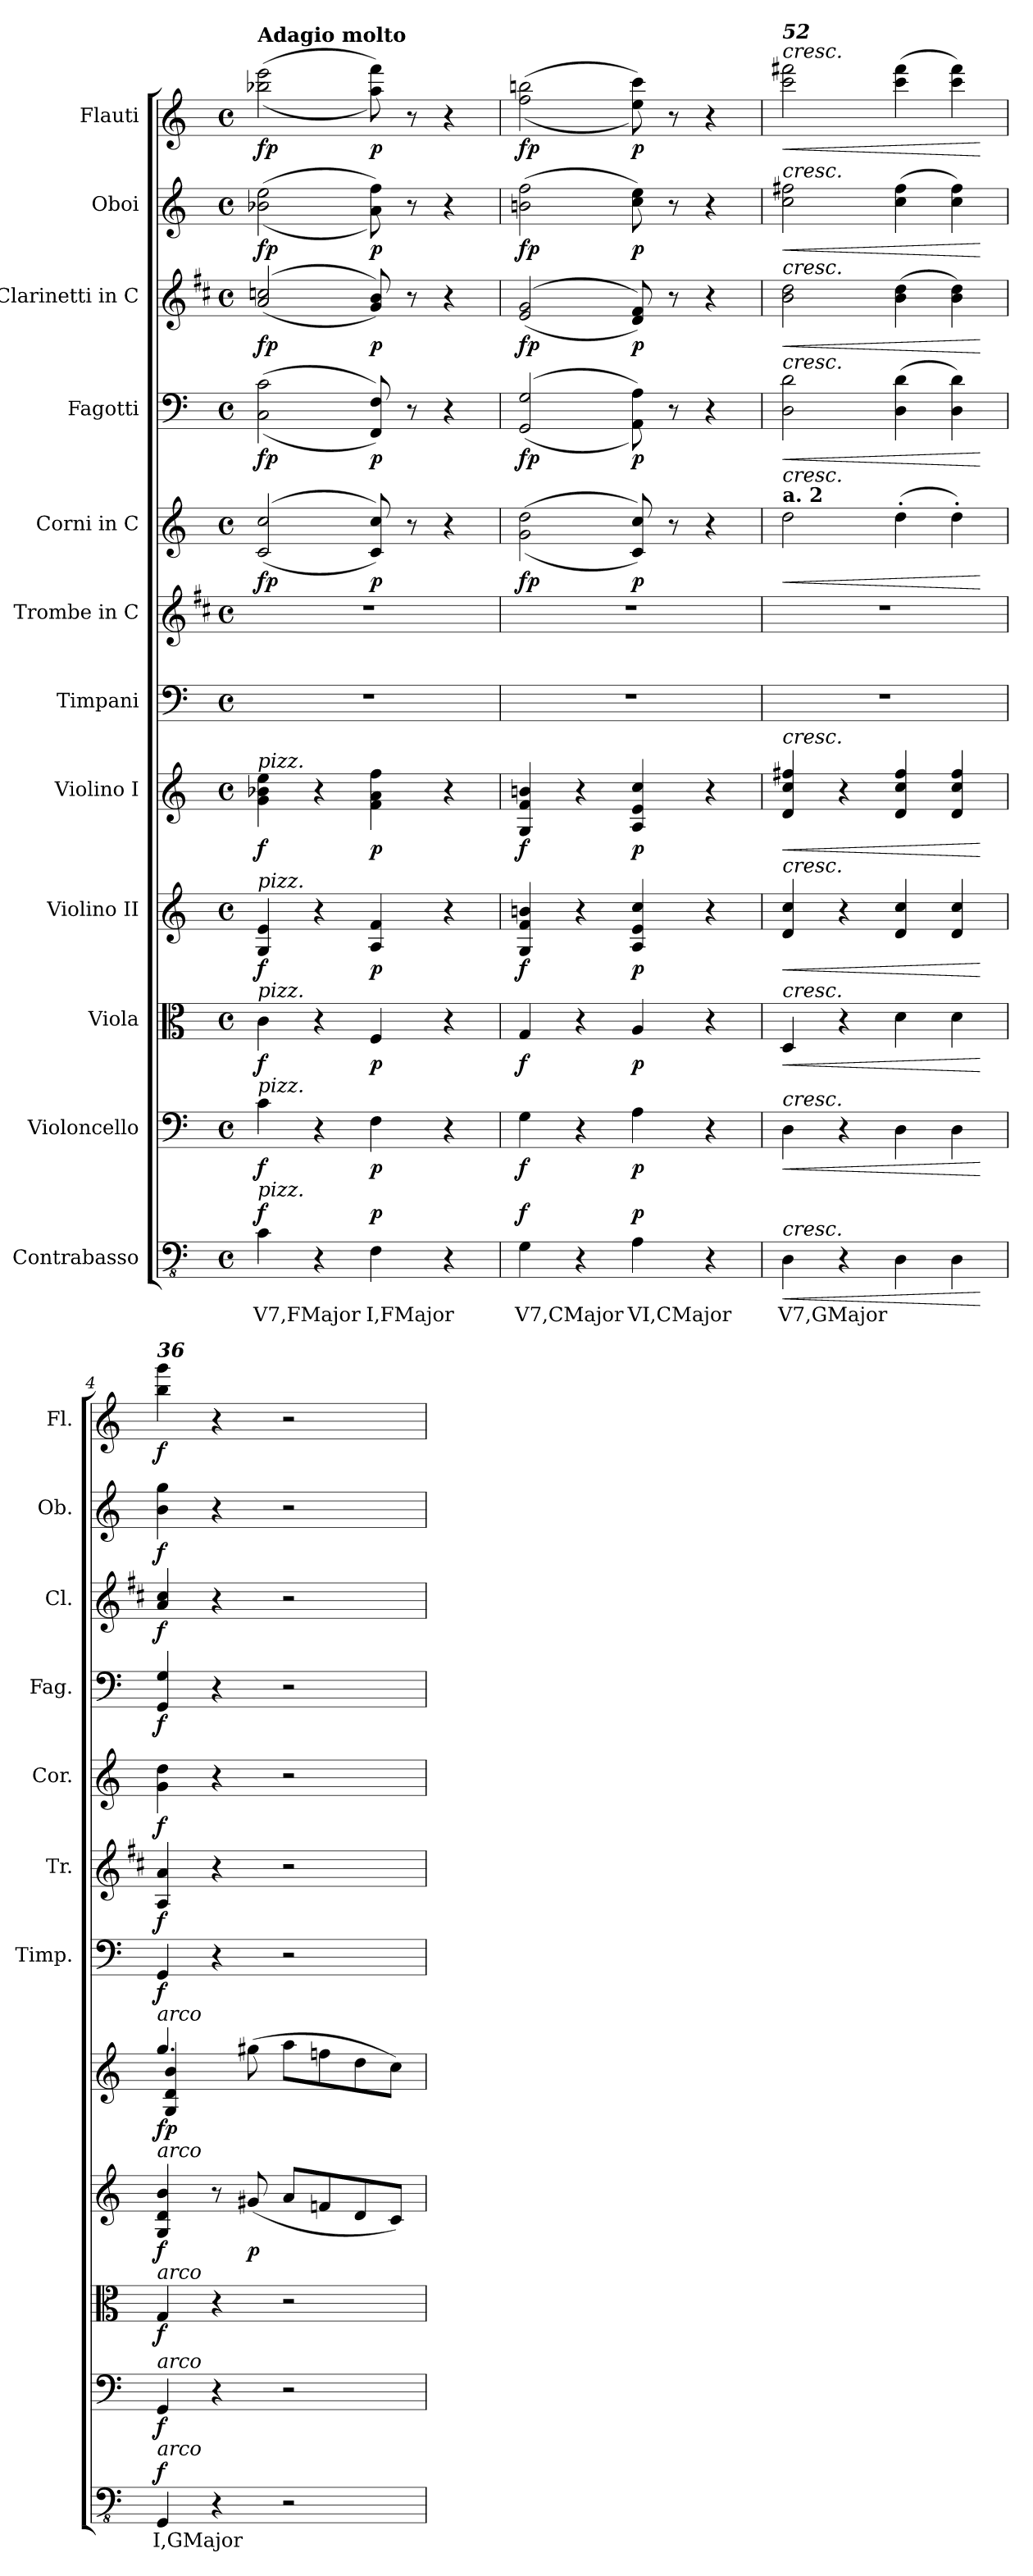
**kern	**text	**dynam	**kern	**dynam	**kern	**dynam	**kern	**dynam	**kern	**dynam	**kern	**dynam	**kern	**dynam	**kern	**dynam	**kern	**dynam	**kern	**dynam	**kern	**dynam	**kern	**dynam
*part12	*part12	*part12	*part11	*part11	*part10	*part10	*part9	*part9	*part8	*part8	*part7	*part7	*part6	*part6	*part5	*part5	*part4	*part4	*part3	*part3	*part2	*part2	*part1	*part1
*staff12	*staff12	*staff12	*staff11	*staff11	*staff10	*staff10	*staff9	*staff9	*staff8	*staff8	*staff7	*staff7	*staff6	*staff6	*staff5	*staff5	*staff4	*staff4	*staff3	*staff3	*staff2	*staff2	*staff1	*staff1
*I"Contrabasso	*	*	*I"Violoncello	*	*I"Viola	*	*I"Violino II	*	*I"Violino I	*	*I"Timpani	*	*I"Trombe in C	*	*I"Corni in C	*	*I"Fagotti	*	*I"Clarinetti in C	*	*I"Oboi	*	*I"Flauti	*
*	*	*	*	*	*	*	*	*	*	*	*I'Timp.	*	*I'Tr.	*	*I'Cor.	*	*I'Fag.	*	*I'Cl.	*	*I'Ob.	*	*I'Fl.	*
*clefFv4	*	*	*clefF4	*	*clefC3	*	*clefG2	*	*clefG2	*	*clefF4	*	*clefG2	*	*clefG2	*	*clefF4	*	*clefG2	*	*clefG2	*	*clefG2	*
*	*	*	*	*	*	*	*	*	*	*	*	*	*ITrd1c2	*	*ITrd7c12	*	*	*	*ITrd1c2	*	*	*	*	*
*k[]	*	*	*k[]	*	*k[]	*	*k[]	*	*k[]	*	*k[]	*	*k[]	*	*k[]	*	*k[]	*	*k[]	*	*k[]	*	*k[]	*
*M4/4	*	*	*M4/4	*	*M4/4	*	*M4/4	*	*M4/4	*	*M4/4	*	*M4/4	*	*M4/4	*	*M4/4	*	*M4/4	*	*M4/4	*	*M4/4	*
*met(c)	*	*	*met(c)	*	*met(c)	*	*met(c)	*	*met(c)	*	*met(c)	*	*met(c)	*	*met(c)	*	*met(c)	*	*met(c)	*	*met(c)	*	*met(c)	*
*MM80	*	*	*MM80	*	*MM80	*	*MM80	*	*MM80	*	*MM80	*	*MM80	*	*MM80	*	*MM80	*	*MM80	*	*MM80	*	*MM80	*
=1	=1	=1	=1	=1	=1	=1	=1	=1	=1	=1	=1	=1	=1	=1	=1	=1	=1	=1	=1	=1	=1	=1	=1	=1
!	!	!	!	!	!	!	!	!	!	!	!	!	!	!	!	!	!	!	!	!	!	!	!LO:TX:a:B:t=Adagio molto	!
!	!	!	!	!	!	!	!	!	!LO:TX:a:i:t=pizz.	!	!	!	!	!	!	!	!	!	!	!	!	!	!	!
!	!	!	!	!	!	!	!LO:TX:a:i:t=pizz.	!	!	!	!	!	!	!	!	!	!	!	!	!	!	!	!	!
!	!	!	!	!	!LO:TX:a:i:t=pizz.	!	!	!	!	!	!	!	!	!	!	!	!	!	!	!	!	!	!	!
!	!	!	!LO:TX:a:i:t=pizz.	!	!	!	!	!	!	!	!	!	!	!	!	!	!	!	!	!	!	!	!	!
!LO:TX:a:i:t=pizz.	!	!	!	!	!	!	!	!	!	!	!	!	!	!	!	!	!	!	!	!	!	!	!	!
!	!	!LO:DY:b	!	!LO:DY:b	!	!LO:DY:b	!	!LO:DY:b	!	!LO:DY:b	!	!	!	!	!	!LO:DY:b	!	!LO:DY:b	!	!LO:DY:b	!	!LO:DY:b	!	!LO:DY:b
4C\	V7,FMajor	f	4c\	f	4c\	f	4G/ 4e/	f	4g\ 4b-X\ 4ee\	f	1r	.	1r	.	((>2C/ 2c/	fp	((2C\ 2c\	fp	(>(2g/ 2b-X/	fp	((2b-X\ 2ee\	fp	((2bb-X\ 2eee\	fp
4r	.	.	4r	.	4r	.	4r	.	4r	.	.	.	.	.	.	.	.	.	.	.	.	.	.	.
!	!	!LO:DY:b	!	!LO:DY:b	!	!LO:DY:b	!	!LO:DY:b	!	!LO:DY:b	!	!	!	!	!	!LO:DY:b	!	!LO:DY:b	!	!LO:DY:b	!	!LO:DY:b	!	!LO:DY:b
4FF\	I,FMajor	p	4F\	p	4F/	p	4A/ 4f/	p	4f\ 4a\ 4ff\	p	.	.	.	.	8C/ 8c/))	p	8FF/ 8F/))	p	8f/ 8a/))	p	8a\ 8ff\))	p	8aa\ 8fff\))	p
.	.	.	.	.	.	.	.	.	.	.	.	.	.	.	8r	.	8r	.	8r	.	8r	.	8r	.
4r	.	.	4r	.	4r	.	4r	.	4r	.	.	.	.	.	4r	.	4r	.	4r	.	4r	.	4r	.
=2	=2	=2	=2	=2	=2	=2	=2	=2	=2	=2	=2	=2	=2	=2	=2	=2	=2	=2	=2	=2	=2	=2	=2	=2
!	!	!LO:DY:b	!	!LO:DY:b	!	!LO:DY:b	!	!LO:DY:b	!	!LO:DY:b	!	!	!	!	!	!LO:DY:b	!	!LO:DY:b	!	!LO:DY:b	!	!LO:DY:b	!	!LO:DY:b
4GG\	V7,CMajor	f	4G\	f	4G/	f	4G/ 4f/ 4bn/	f	4G/ 4f/ 4bn/	f	1r	.	1r	.	((2G\ 2d\	fp	((2GG/ 2G/	fp	(>(2d/ 2f/	fp	(2bn\ 2ff\	fp	((2ff\ 2bbn\	fp
4r	.	.	4r	.	4r	.	4r	.	4r	.	.	.	.	.	.	.	.	.	.	.	.	.	.	.
!	!	!LO:DY:b	!	!LO:DY:b	!	!LO:DY:b	!	!LO:DY:b	!	!LO:DY:b	!	!	!	!	!	!LO:DY:b	!	!LO:DY:b	!	!LO:DY:b	!	!LO:DY:b	!	!LO:DY:b
4AA\	VI,CMajor	p	4A\	p	4A/	p	4A/ 4e/ 4cc/	p	4A/ 4e/ 4cc/	p	.	.	.	.	8C/ 8c/))	p	8AA\ 8A\))	p	8c/ 8e/))	p	8cc\ 8ee\)	p	8ee\ 8ccc\))	p
.	.	.	.	.	.	.	.	.	.	.	.	.	.	.	8r	.	8r	.	8r	.	8r	.	8r	.
4r	.	.	4r	.	4r	.	4r	.	4r	.	.	.	.	.	4r	.	4r	.	4r	.	4r	.	4r	.
=3	=3	=3	=3	=3	=3	=3	=3	=3	=3	=3	=3	=3	=3	=3	=3	=3	=3	=3	=3	=3	=3	=3	=3	=3
!	!	!	!	!	!	!	!	!	!	!	!	!	!	!	!	!	!	!	!	!	!	!	!LO:TX:a:i:t=cresc.	!
!	!	!	!	!	!	!	!	!	!	!	!	!	!	!	!	!	!	!	!	!	!	!	!LO:TX:a:Bi:t=52	!
!	!	!	!	!	!	!	!	!	!	!	!	!	!	!	!	!	!	!	!	!	!LO:TX:a:i:t=cresc.	!	!	!
!	!	!	!	!	!	!	!	!	!	!	!	!	!	!	!	!	!	!	!LO:TX:a:i:t=cresc.	!	!	!	!	!
!	!	!	!	!	!	!	!	!	!	!	!	!	!	!	!	!	!LO:TX:a:i:t=cresc.	!	!	!	!	!	!	!
!	!	!	!	!	!	!	!	!	!	!	!	!	!	!	!LO:TX:a:B:t=a. 2	!	!	!	!	!	!	!	!	!
!	!	!	!	!	!	!	!	!	!	!	!	!	!	!	!LO:TX:a:i:t=cresc.	!	!	!	!	!	!	!	!	!
!	!	!	!	!	!	!	!	!	!LO:TX:a:i:t=cresc.	!	!	!	!	!	!	!	!	!	!	!	!	!	!	!
!	!	!	!	!	!	!	!LO:TX:a:i:t=cresc.	!	!	!	!	!	!	!	!	!	!	!	!	!	!	!	!	!
!	!	!	!	!	!LO:TX:a:i:t=cresc.	!	!	!	!	!	!	!	!	!	!	!	!	!	!	!	!	!	!	!
!	!	!	!LO:TX:a:i:t=cresc.	!	!	!	!	!	!	!	!	!	!	!	!	!	!	!	!	!	!	!	!	!
!LO:TX:a:i:t=cresc.	!	!	!	!	!	!	!	!	!	!	!	!	!	!	!	!	!	!	!	!	!	!	!	!
!	!	!LO:HP:b	!	!LO:HP:b	!	!LO:HP:b	!	!LO:HP:b	!	!LO:HP:b	!	!	!	!	!	!LO:HP:b	!	!LO:HP:b	!	!LO:HP:b	!	!LO:HP:b	!	!LO:HP:b
4DD\	V7,GMajor	<	4D\	<	4D/	<	4d/ 4cc/	<	4d/ 4cc/ 4ff#X/	<	1r	.	1r	.	2d\	<	2D\ 2d\	<	2a\ 2cc\	<	2cc\ 2ff#X\	<	2ccc\ 2fff#X\	<
4r	.	.	4r	.	4r	.	4r	.	4r	.	.	.	.	.	.	.	.	.	.	.	.	.	.	.
4DD\	.	.	4D\	.	4d\	.	4d/ 4cc/	.	4d/ 4cc/ 4ff#/	.	.	.	.	.	(4d'\	.	(4D\ 4d\	.	(4a\ 4cc\	.	(4cc\ 4ff#\	.	(4ccc\ 4fff#\	.
4DD\	.	.	4D\	.	4d\	.	4d/ 4cc/	.	4d/ 4cc/ 4ff#/	.	.	.	.	.	4d'\)	.	4D\ 4d\)	.	4a\ 4cc\)	.	4cc\ 4ff#\)	.	4ccc\ 4fff#\)	.
.	.	[	.	[	.	[	.	[	.	[	.	.	.	.	.	[	.	[	.	[	.	[	.	[
=4	=4	=4	=4	=4	=4	=4	=4	=4	=4	=4	=4	=4	=4	=4	=4	=4	=4	=4	=4	=4	=4	=4	=4	=4
*	*	*	*	*	*	*	*	*	*^	*	*	*	*	*	*	*	*	*	*	*	*	*	*	*
!	!	!	!	!	!	!	!	!	!	!	!	!	!	!	!	!	!	!	!	!	!	!	!	!LO:TX:a:Bi:t=36	!
!	!	!	!	!	!	!	!	!	!LO:TX:a:i:t=arco	!	!	!	!	!	!	!	!	!	!	!	!	!	!	!	!
!	!	!	!	!	!	!	!LO:TX:a:i:t=arco	!	!	!	!	!	!	!	!	!	!	!	!	!	!	!	!	!	!
!	!	!	!	!	!LO:TX:a:i:t=arco	!	!	!	!	!	!	!	!	!	!	!	!	!	!	!	!	!	!	!	!
!	!	!	!LO:TX:a:i:t=arco	!	!	!	!	!	!	!	!	!	!	!	!	!	!	!	!	!	!	!	!	!	!
!LO:TX:a:i:t=arco	!	!	!	!	!	!	!	!	!	!	!	!	!	!	!	!	!	!	!	!	!	!	!	!	!
!	!	!LO:DY:b	!	!LO:DY:b	!	!LO:DY:b	!	!LO:DY:b	!	!	!LO:DY:b	!	!	!	!	!	!	!	!	!	!	!	!	!	!
!	!	!	!	!	!	!	!	!	!	!	!LO:DY:n=1:b	!	!LO:DY:b	!	!LO:DY:b	!	!LO:DY:b	!	!LO:DY:b	!	!LO:DY:b	!	!LO:DY:b	!	!LO:DY:b
4GGG/	I,GMajor	f	4GG/	f	4G/	f	4G/ 4d/ 4b/	f	4.gg	4G/ 4d/ 4b/	f p	4GG/	f	4G/ 4g/	f	4G\ 4d\	f	4GG/ 4G/	f	4g/ 4b/	f	4b\ 4gg\	f	4bb\ 4ggg\	f
4r	.	.	4r	.	4r	.	8r	.	.	2.ryy	.	4r	.	4r	.	4r	.	4r	.	4r	.	4r	.	4r	.
!	!	!	!	!	!	!	!	!LO:DY:b	!	!	!	!	!	!	!	!	!	!	!	!	!	!	!	!	!
.	.	.	.	.	.	.	(8g#X/	p	(>8gg#X\	.	.	.	.	.	.	.	.	.	.	.	.	.	.	.	.
2r	.	.	2r	.	2r	.	8a/L	.	8aa\L	.	.	2r	.	2r	.	2r	.	2r	.	2r	.	2r	.	2r	.
.	.	.	.	.	.	.	8fn/	.	8ffn\	.	.	.	.	.	.	.	.	.	.	.	.	.	.	.	.
.	.	.	.	.	.	.	8d/	.	8dd\	.	.	.	.	.	.	.	.	.	.	.	.	.	.	.	.
.	.	.	.	.	.	.	8c/J)	.	8cc\J)	.	.	.	.	.	.	.	.	.	.	.	.	.	.	.	.
*	*	*	*	*	*	*	*	*	*v	*v	*	*	*	*	*	*	*	*	*	*	*	*	*	*	*
=	=	=	=	=	=	=	=	=	=	=	=	=	=	=	=	=	=	=	=	=	=	=	=	=
*-	*-	*-	*-	*-	*-	*-	*-	*-	*-	*-	*-	*-	*-	*-	*-	*-	*-	*-	*-	*-	*-	*-	*-	*-
